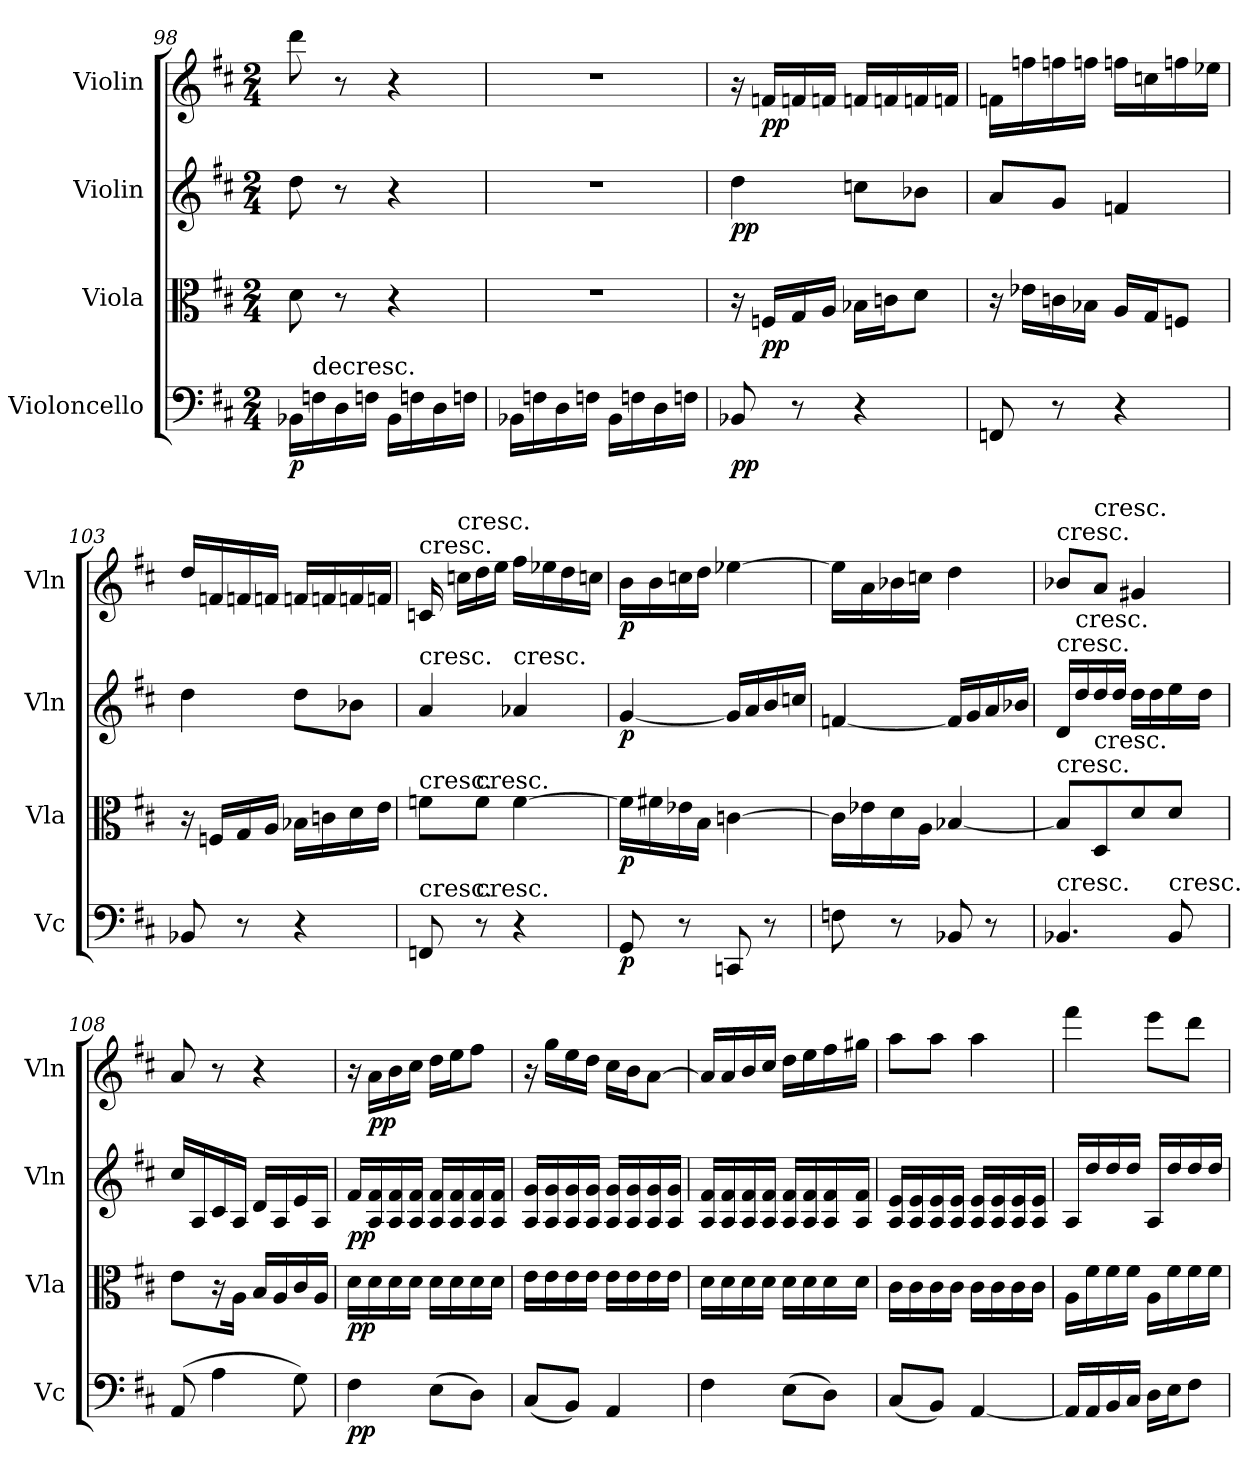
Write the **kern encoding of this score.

**kern	**dynam	**kern	**dynam	**kern	**dynam	**kern	**dynam
*part4	*part4	*part3	*part3	*part2	*part2	*part1	*part1
*staff4	*staff4	*staff3	*staff3	*staff2	*staff2	*staff1	*staff1
*I"Violoncello	*	*I"Viola	*	*I"Violin	*	*I"Violin	*
*I'Vc	*	*I'Vla	*	*I'Vln	*	*I'Vln	*
*clefF4	*	*clefC3	*	*clefG2	*	*clefG2	*
*k[f#c#]	*	*k[f#c#]	*	*k[f#c#]	*	*k[f#c#]	*
*D:	*	*D:	*	*D:	*	*D:	*
*M2/4	*	*M2/4	*	*M2/4	*	*M2/4	*
=98	=98	=98	=98	=98	=98	=98	=98
16BB-X\LL	p	8d\	.	8dd\	.	8ddd\	.
!LO:TX:t=decresc.	!	!	!	!	!	!	!
16Fn\	.	.	.	.	.	.	.
16D\	.	8r	.	8r	.	8r	.
16Fn\JJ	.	.	.	.	.	.	.
16BB-\LL	.	4r	.	4r	.	4r	.
16Fn\	.	.	.	.	.	.	.
16D\	.	.	.	.	.	.	.
16Fn\JJ	.	.	.	.	.	.	.
=100	=100	=100	=100	=100	=100	=100	=100
16BB-X\LL	.	2r	.	2r	.	2r	.
16Fn\	.	.	.	.	.	.	.
16D\	.	.	.	.	.	.	.
16Fn\JJ	.	.	.	.	.	.	.
16BB-\LL	.	.	.	.	.	.	.
16Fn\	.	.	.	.	.	.	.
16D\	.	.	.	.	.	.	.
16Fn\JJ	.	.	.	.	.	.	.
=101	=101	=101	=101	=101	=101	=101	=101
8BB-X/	pp	16r	.	4dd\	pp	16r	.
.	.	16Fn/LL	pp	.	.	16fn/LL	pp
8r	.	16G/	.	.	.	16fn/	.
.	.	16A/JJ	.	.	.	16fn/JJ	.
4r	.	16B-X\LL	.	8ccn\L	.	16fn/LL	.
.	.	16cn\J	.	.	.	16fn/	.
.	.	8d\J	.	8b-X\J	.	16fn/	.
.	.	.	.	.	.	16fn/JJ	.
=102	=102	=102	=102	=102	=102	=102	=102
8FFn/	.	16r	.	8a/L	.	16fn\LL	.
.	.	16e-X\LL	.	.	.	16ffn\	.
8r	.	16cn\	.	8g/J	.	16ffn\	.
.	.	16B-X\JJ	.	.	.	16ffn\JJ	.
4r	.	16A/LL	.	4fn/	.	16ffn\LL	.
.	.	16G/J	.	.	.	16ccn\	.
.	.	8Fn/J	.	.	.	16ffn\	.
.	.	.	.	.	.	16ee-X\JJ	.
=103	=103	=103	=103	=103	=103	=103	=103
8BB-X/	.	16r	.	4dd\	.	16dd/LL	.
.	.	16Fn/LL	.	.	.	16fn/	.
8r	.	16G/	.	.	.	16fn/	.
.	.	16A/JJ	.	.	.	16fn/JJ	.
4r	.	16B-X\LL	.	8dd\L	.	16fn/LL	.
.	.	16cn\	.	.	.	16fn/	.
.	.	16d\	.	8b-X\J	.	16fn/	.
.	.	16e\JJ	.	.	.	16fn/JJ	.
=104	=104	=104	=104	=104	=104	=104	=104
!	!	!	!	!	!	!LO:TX:t=cresc.	!
!	!	!	!	!LO:TX:t=cresc.	!	!	!
!	!	!LO:TX:t=cresc.	!	!	!	!	!
!LO:TX:t=cresc.	!	!	!	!	!	!	!
8FFn/	.	8fn\L	.	4a/	.	16cn/	.
!	!	!	!	!	!	!LO:TX:t=cresc.	!
.	.	.	.	.	.	16ccn\LL	.
!	!	!LO:TX:t=cresc.	!	!	!	!	!
!LO:TX:t=cresc.	!	!	!	!	!	!	!
8r	.	8f\J	.	.	.	16dd\	.
.	.	.	.	.	.	16ee\JJ	.
!	!	!	!	!LO:TX:t=cresc.	!	!	!
4r	.	[4f\	.	4a-X/	.	16ff#\LL	.
.	.	.	.	.	.	16ee-X\	.
.	.	.	.	.	.	16dd\	.
.	.	.	.	.	.	16ccn\JJ	.
=105	=105	=105	=105	=105	=105	=105	=105
8GG/	p	16f\LL]	p	[4g/	p	16b\LL	p
.	.	16f#X\	.	.	.	16b\	.
8r	.	16e-X\	.	.	.	16ccn\	.
.	.	16B\JJ	.	.	.	16dd\JJ	.
8CCn/	.	[4cn\	.	16g/LL]	.	[4ee-X\	.
.	.	.	.	16a/	.	.	.
8r	.	.	.	16b/	.	.	.
.	.	.	.	16ccn/JJ	.	.	.
=106	=106	=106	=106	=106	=106	=106	=106
8Fn\	.	16c\LL]	.	[4fn/	.	16ee-\LL]	.
.	.	16e-X\	.	.	.	16a\	.
8r	.	16d\	.	.	.	16b-X\	.
.	.	16A\JJ	.	.	.	16ccn\JJ	.
8BB-X/	.	[4B-X/	.	16f/LL]	.	4dd\	.
.	.	.	.	16g/	.	.	.
8r	.	.	.	16a/	.	.	.
.	.	.	.	16b-X/JJ	.	.	.
=107	=107	=107	=107	=107	=107	=107	=107
!	!	!	!	!	!	!LO:TX:t=cresc.	!
!	!	!	!	!LO:TX:t=cresc.	!	!	!
!	!	!LO:TX:t=cresc.	!	!	!	!	!
!LO:TX:t=cresc.	!	!	!	!	!	!	!
4.BB-X/	.	8B-/L]	.	16d/LL	.	8b-X/L	.
!	!	!	!	!LO:TX:t=cresc.	!	!	!
.	.	.	.	16dd/	.	.	.
!	!	!	!	!	!	!LO:TX:t=cresc.	!
!	!	!LO:TX:t=cresc.	!	!	!	!	!
.	.	8D/	.	16dd/	.	8a/J	.
.	.	.	.	16dd/JJ	.	.	.
.	.	8d/	.	16dd\LL	.	4g#X/	.
.	.	.	.	16dd\	.	.	.
!LO:TX:t=cresc.	!	!	!	!	!	!	!
8BB-/	.	8d/J	.	16ee\	.	.	.
.	.	.	.	16dd\JJ	.	.	.
=108	=108	=108	=108	=108	=108	=108	=108
(8AA/	.	8e\L	.	16cc#/LL	.	8a/	.
.	.	.	.	16A/	.	.	.
4A\	.	16r	.	16c#/	.	8r	.
.	.	16A\Jk	.	16A/JJ	.	.	.
.	.	16B/LL	.	16d/LL	.	4r	.
.	.	16A/	.	16A/	.	.	.
8G\)	.	16c#/	.	16e/	.	.	.
.	.	16A/JJ	.	16A/JJ	.	.	.
=109	=109	=109	=109	=109	=109	=109	=109
4F#\	pp	16d\LL	pp	16f#/LL	pp	16r	.
.	.	16d\	.	16A/ 16f#/	.	16a\LL	pp
.	.	16d\	.	16A/ 16f#/	.	16b\	.
.	.	16d\JJ	.	16A/ 16f#/JJ	.	16cc#\JJ	.
(8E\L	.	16d\LL	.	16A/ 16f#/LL	.	16dd\LL	.
.	.	16d\	.	16A/ 16f#/	.	16ee\J	.
8D\J)	.	16d\	.	16A/ 16f#/	.	8ff#\J	.
.	.	16d\JJ	.	16A/ 16f#/JJ	.	.	.
=110	=110	=110	=110	=110	=110	=110	=110
(8C#/L	.	16e\LL	.	16A/ 16g/LL	.	16r	.
.	.	16e\	.	16A/ 16g/	.	16gg\LL	.
8BB/J)	.	16e\	.	16A/ 16g/	.	16ee\	.
.	.	16e\JJ	.	16A/ 16g/JJ	.	16dd\JJ	.
4AA/	.	16e\LL	.	16A/ 16g/LL	.	16cc#\LL	.
.	.	16e\	.	16A/ 16g/	.	16b\J	.
.	.	16e\	.	16A/ 16g/	.	[8a\J	.
.	.	16e\JJ	.	16A/ 16g/JJ	.	.	.
=111	=111	=111	=111	=111	=111	=111	=111
4F#\	.	16d\LL	.	16A/ 16f#/LL	.	16a/LL]	.
.	.	16d\	.	16A/ 16f#/	.	16a/	.
.	.	16d\	.	16A/ 16f#/	.	16b/	.
.	.	16d\JJ	.	16A/ 16f#/JJ	.	16cc#/JJ	.
(8E\L	.	16d\LL	.	16A/ 16f#/LL	.	16dd\LL	.
.	.	16d\	.	16A/ 16f#/	.	16ee\	.
8D\J)	.	16d\	.	16A/ 16f#/	.	16ff#\	.
.	.	16d\JJ	.	16A/ 16f#/JJ	.	16gg#X\JJ	.
=112	=112	=112	=112	=112	=112	=112	=112
(8C#/L	.	16c#\LL	.	16A/ 16e/LL	.	8aa\L	.
.	.	16c#\	.	16A/ 16e/	.	.	.
8BB/J)	.	16c#\	.	16A/ 16e/	.	8aa\J	.
.	.	16c#\JJ	.	16A/ 16e/JJ	.	.	.
[4AA/	.	16c#\LL	.	16A/ 16e/LL	.	4aa\	.
.	.	16c#\	.	16A/ 16e/	.	.	.
.	.	16c#\	.	16A/ 16e/	.	.	.
.	.	16c#\JJ	.	16A/ 16e/JJ	.	.	.
=113	=113	=113	=113	=113	=113	=113	=113
16AA/LL]	.	16A\LL	.	16A/LL	.	4fff#\	.
16AA/	.	16f#\	.	16dd/	.	.	.
16BB/	.	16f#\	.	16dd/	.	.	.
16C#/JJ	.	16f#\JJ	.	16dd/JJ	.	.	.
16D\LL	.	16A\LL	.	16A/LL	.	8eee\L	.
16E\J	.	16f#\	.	16dd/	.	.	.
8F#\J	.	16f#\	.	16dd/	.	8ddd\J	.
.	.	16f#\JJ	.	16dd/JJ	.	.	.
=	=	=	=	=	=	=	=
*-	*-	*-	*-	*-	*-	*-	*-
